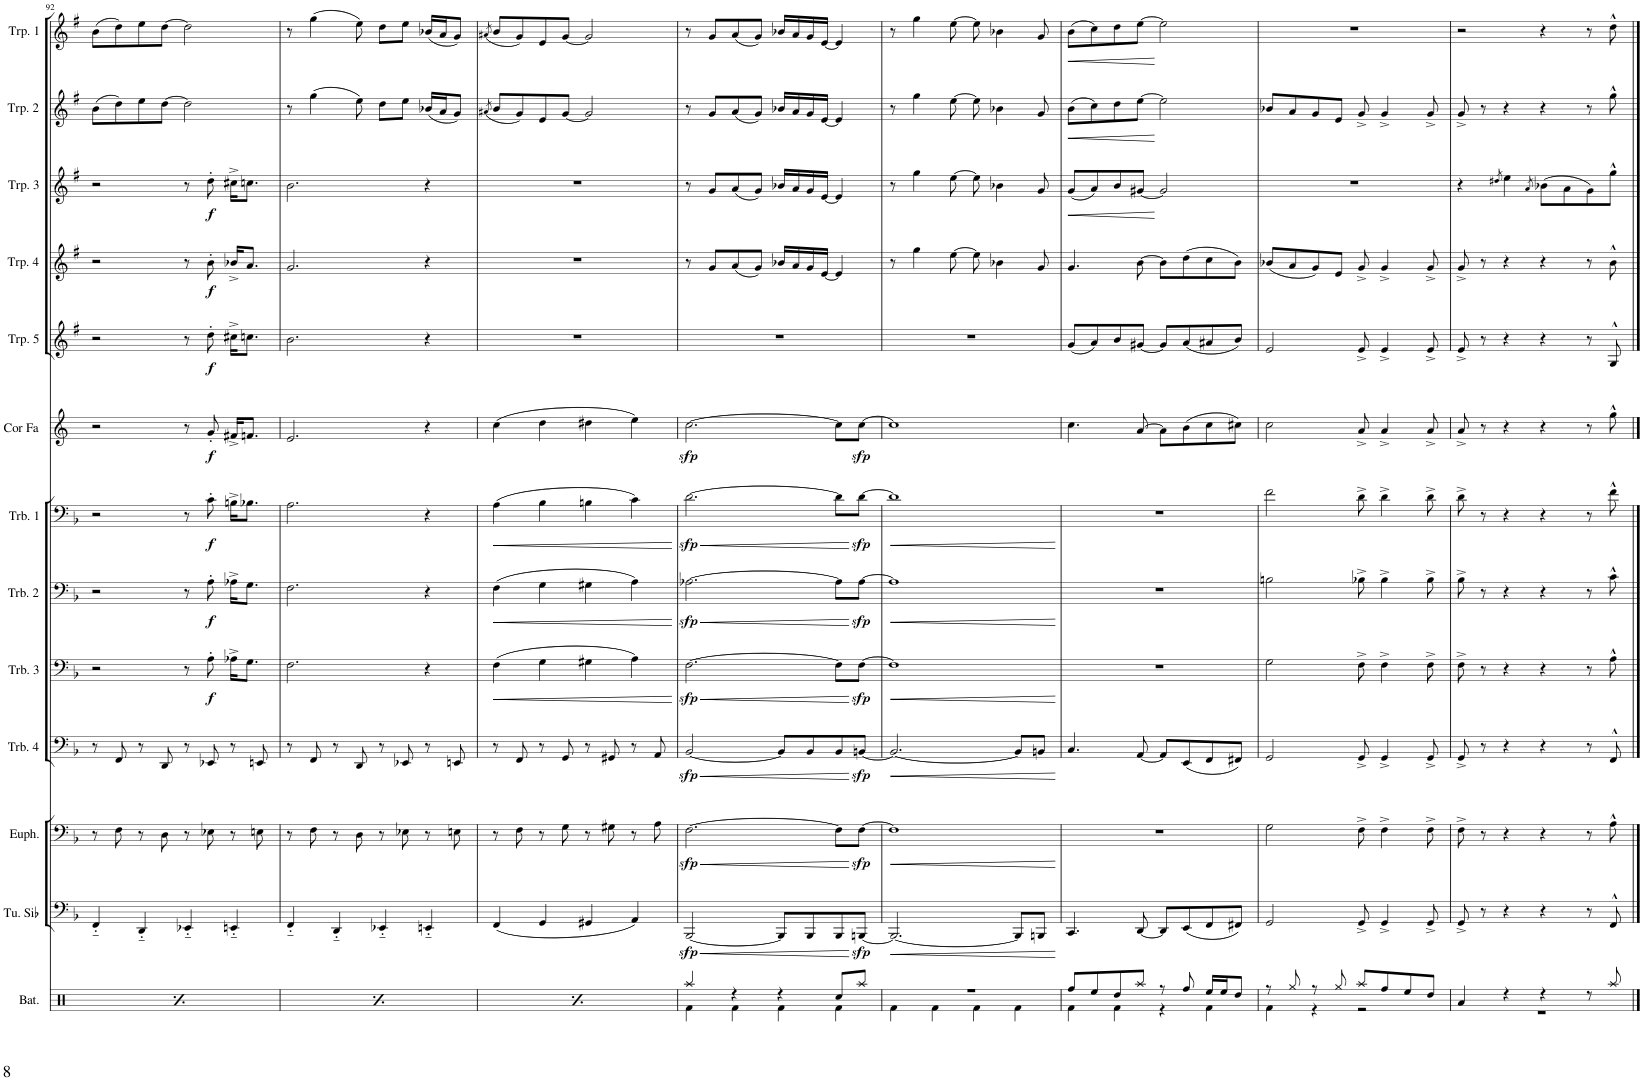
**kern	**kern	**dynam	**kern	**dynam	**kern	**dynam	**kern	**dynam	**kern	**dynam	**kern	**dynam	**kern	**dynam	**kern	**dynam	**kern	**dynam	**kern	**dynam	**kern	**dynam	**kern	**dynam
*part13	*part12	*part12	*part11	*part11	*part10	*part10	*part9	*part9	*part8	*part8	*part7	*part7	*part6	*part6	*part5	*part5	*part4	*part4	*part3	*part3	*part2	*part2	*part1	*part1
*staff13	*staff12	*staff12	*staff11	*staff11	*staff10	*staff10	*staff9	*staff9	*staff8	*staff8	*staff7	*staff7	*staff6	*staff6	*staff5	*staff5	*staff4	*staff4	*staff3	*staff3	*staff2	*staff2	*staff1	*staff1
*I"Batterie	*I"Tuba en Sib	*	*I"Euphonium	*	*I"Trombone 4	*	*I"Trombone 3	*	*I"Trombone 2	*	*I"Trombone 1	*	*I"Cor en Fa	*	*I"Trompette 5	*	*I"Trompette 4	*	*I"Trompette 3	*	*I"Trompette 2	*	*I"Trompette 1	*
*I'Bat.	*I'Tu. Sib	*	*I'Euph.	*	*I'Trb. 4	*	*I'Trb. 3	*	*I'Trb. 2	*	*I'Trb. 1	*	*I'Cor Fa	*	*I'Trp. 5	*	*I'Trp. 4	*	*I'Trp. 3	*	*I'Trp. 2	*	*I'Trp. 1	*
!!LO:PB:g=z
*clefX	*clefF4	*	*clefF4	*	*clefF4	*	*clefF4	*	*clefF4	*	*clefF4	*	*clefG2	*	*clefG2	*	*clefG2	*	*clefG2	*	*clefG2	*	*clefG2	*
*	*	*	*	*	*	*	*	*	*	*	*	*	*Trd4c7	*	*Trd1c2	*	*Trd1c2	*	*Trd1c2	*	*Trd1c2	*	*Trd1c2	*
*k[]	*k[b-]	*	*k[b-]	*	*k[b-]	*	*k[b-]	*	*k[b-]	*	*k[b-]	*	*k[]	*	*k[f#]	*	*k[f#]	*	*k[f#]	*	*k[f#]	*	*k[f#]	*
*M4/4	*M4/4	*	*M4/4	*	*M4/4	*	*M4/4	*	*M4/4	*	*M4/4	*	*M4/4	*	*M4/4	*	*M4/4	*	*M4/4	*	*M4/4	*	*M4/4	*
=92	=92	=92	=92	=92	=92	=92	=92	=92	=92	=92	=92	=92	=92	=92	=92	=92	=92	=92	=92	=92	=92	=92	=92	=92
*^	*	*	*	*	*	*	*	*	*	*	*	*	*	*	*	*	*	*	*	*	*	*	*	*
8Rgg/L	4Rf\	4FF'~/	.	8r	.	8r	.	2r	.	2r	.	2r	.	2r	.	2r	.	2r	.	2r	.	(8b\L	.	(8b\L	.
8Rgg/	.	.	.	8F\	.	8FF/	.	.	.	.	.	.	.	.	.	.	.	.	.	.	.	8dd\)	.	8dd\)	.
8Rgg/	8Rcc\L	4DD'~/	.	8r	.	8r	.	.	.	.	.	.	.	.	.	.	.	.	.	.	.	8ee\	.	8ee\	.
8Rgg/J	8Rf\J	.	.	8D\	.	8DD/	.	.	.	.	.	.	.	.	.	.	.	.	.	.	.	[8dd\J	.	[8dd\J	.
8Rgg/L	4Rf\	4EE-X'~/	.	8r	.	8r	.	8r	.	8r	.	8r	.	8r	.	8r	.	8r	.	8r	.	2dd\]	.	2dd\]	.
!	!	!	!	!	!	!	!	!	!LO:DY:b	!	!LO:DY:b	!	!LO:DY:b	!	!LO:DY:b	!	!LO:DY:b	!	!LO:DY:b	!	!LO:DY:b	!	!	!	!
8Rgg/	.	.	.	8E-X\	.	8EE-X/	.	8A'\	f	8A'\	f	8c'\	f	8g'/	f	8dd'\	f	8b'\	f	8dd'\	f	.	.	.	.
8Rgg/	8Rcc\L	4EEn'~/	.	8r	.	8r	.	16A-X^\KL	.	16A-X^\KL	.	16Bn^\KL	.	16f#X^/KL	.	16cc#X^\KL	.	16b-X^/KL	.	16cc#X^\KL	.	.	.	.	.
.	.	.	.	.	.	.	.	8.G\J	.	8.G\J	.	8.B-X\J	.	8.fn/J	.	8.ccn\J	.	8.a/J	.	8.ccn\J	.	.	.	.	.
8Rgg/J	8Rf\J	.	.	8En\	.	8EEn/	.	.	.	.	.	.	.	.	.	.	.	.	.	.	.	.	.	.	.
=93	=93	=93	=93	=93	=93	=93	=93	=93	=93	=93	=93	=93	=93	=93	=93	=93	=93	=93	=93	=93	=93	=93	=93	=93	=93
8Rgg/L	4Rf\	4FF'~/	.	8r	.	8r	.	2.F\	.	2.F\	.	2.A\	.	2.e/	.	2.b\	.	2.g/	.	2.b\	.	8r	.	8r	.
8Rgg/	.	.	.	8F\	.	8FF/	.	.	.	.	.	.	.	.	.	.	.	.	.	.	.	(4gg\	.	(4gg\	.
8Rgg/	8Rcc\L	4DD'~/	.	8r	.	8r	.	.	.	.	.	.	.	.	.	.	.	.	.	.	.	.	.	.	.
8Rgg/J	8Rf\J	.	.	8D\	.	8DD/	.	.	.	.	.	.	.	.	.	.	.	.	.	.	.	8ee\)	.	8ee\)	.
8Rgg/L	4Rf\	4EE-X'~/	.	8r	.	8r	.	.	.	.	.	.	.	.	.	.	.	.	.	.	.	8dd\L	.	8dd\L	.
8Rgg/	.	.	.	8E-X\	.	8EE-X/	.	.	.	.	.	.	.	.	.	.	.	.	.	.	.	8ee\J	.	8ee\J	.
8Rgg/	8Rcc\L	4EEn'~/	.	8r	.	8r	.	4r	.	4r	.	4r	.	4r	.	4r	.	4r	.	4r	.	(16b-X/LL	.	(16b-X/LL	.
.	.	.	.	.	.	.	.	.	.	.	.	.	.	.	.	.	.	.	.	.	.	16a/J	.	16a/J	.
8Rgg/J	8Rf\J	.	.	8En\	.	8EEn/	.	.	.	.	.	.	.	.	.	.	.	.	.	.	.	8g/J)	.	8g/J)	.
=94	=94	=94	=94	=94	=94	=94	=94	=94	=94	=94	=94	=94	=94	=94	=94	=94	=94	=94	=94	=94	=94	=94	=94	=94	=94
.	.	.	.	.	.	.	.	.	.	.	.	.	.	.	.	.	.	.	.	.	.	(8qa#X/	.	(8qa#X/	.
!	!	!	!	!	!	!	!	!	!LO:HP:b	!	!LO:HP:b	!	!LO:HP:b	!	!	!	!	!	!	!	!	!	!	!	!
8Rgg/L	4Rf\	(4FF/	.	8r	.	8r	.	(4F\	<	(4F\	<	(4A\	<	(4cc\	.	1r	.	1r	.	1r	.	8b/L	.	8b/L	.
8Rgg/	.	.	.	8F\	.	8FF/	.	.	.	.	.	.	.	.	.	.	.	.	.	.	.	8g/)	.	8g/)	.
8Rgg/	8Rcc\L	4GG/	.	8r	.	8r	.	4G\	.	4G\	.	4B-\	.	4dd\	.	.	.	.	.	.	.	8e/	.	8e/	.
8Rgg/J	8Rf\J	.	.	8G\	.	8GG/	.	.	.	.	.	.	.	.	.	.	.	.	.	.	.	[8g/J	.	[8g/J	.
8Rgg/L	4Rf\	4GG#X/	.	8r	.	8r	.	4G#X\	.	4G#X\	.	4Bn\	.	4dd#X\	.	.	.	.	.	.	.	2g/]	.	2g/]	.
8Rgg/	.	.	.	8G#X\	.	8GG#X/	.	.	.	.	.	.	.	.	.	.	.	.	.	.	.	.	.	.	.
8Rgg/	8Rcc\L	4AA/)	.	8r	.	8r	.	4A\)	.	4A\)	.	4c\)	.	4ee\)	.	.	.	.	.	.	.	.	.	.	.
8Rgg/J	8Rf\J	.	.	8A\	.	8AA/	.	.	.	.	.	.	.	.	.	.	.	.	.	.	.	.	.	.	.
*v	*v	*	*	*	*	*	*	*	*	*	*	*	*	*	*	*	*	*	*	*	*	*	*	*	*
.	.	.	.	.	.	.	.	[	.	[	.	[	.	.	.	.	.	.	.	.	.	.	.	.
=95	=95	=95	=95	=95	=95	=95	=95	=95	=95	=95	=95	=95	=95	=95	=95	=95	=95	=95	=95	=95	=95	=95	=95	=95
*^	*	*	*	*	*	*	*	*	*	*	*	*	*	*	*	*	*	*	*	*	*	*	*	*
!	!	!	!LO:HP:b	!	!LO:HP:b	!	!LO:HP:b	!	!LO:HP:b	!	!LO:HP:b	!	!LO:HP:b	!	!	!	!	!	!	!	!	!	!	!	!
!	!	!	!LO:DY:n=1:b	!	!LO:DY:n=1:b	!	!LO:DY:n=1:b	!	!LO:DY:n=1:b	!	!LO:DY:n=1:b	!	!LO:DY:n=1:b	!	!LO:DY:b	!	!	!	!	!	!	!	!	!	!
4Raa/	4Rf\	[2BBB-/	< sfp	[2.F\	< sfp	[2BB-/	< sfp	[2.F\	< sfp	[2.A-X\	< sfp	[2.d\	< sfp	[2.cc\	sfp	1r	.	8r	.	8r	.	8r	.	8r	.
.	.	.	.	.	.	.	.	.	.	.	.	.	.	.	.	.	.	8g/L	.	8g/L	.	8g/L	.	8g/L	.
4r	4Rf\	.	.	.	.	.	.	.	.	.	.	.	.	.	.	.	.	(8a/	.	(8a/	.	(8a/	.	(8a/	.
.	.	.	.	.	.	.	.	.	.	.	.	.	.	.	.	.	.	8g/J)	.	8g/J)	.	8g/J)	.	8g/J)	.
4r	4Rf\	8BBB-/L]	.	.	.	8BB-/L]	.	.	.	.	.	.	.	.	.	.	.	16b-X/LL	.	16b-X/LL	.	16b-X/LL	.	16b-X/LL	.
.	.	.	.	.	.	.	.	.	.	.	.	.	.	.	.	.	.	16a/	.	16a/	.	16a/	.	16a/	.
.	.	8BBB-/	.	.	.	8BB-/	.	.	.	.	.	.	.	.	.	.	.	16g/	.	16g/	.	16g/	.	16g/	.
.	.	.	.	.	.	.	.	.	.	.	.	.	.	.	.	.	.	[16e/JJ	.	[16e/JJ	.	[16e/JJ	.	[16e/JJ	.
8Rcc/L	4Rf\	8BBB-/	.	8F\L]	.	8BB-/	.	8F\L]	.	8A-\L]	.	8d\L]	.	8cc\L]	.	.	.	4e/]	.	4e/]	.	4e/]	.	4e/]	.
!	!	!	!LO:DY:n=2:b	!	!LO:DY:n=2:b	!	!LO:DY:n=2:b	!	!LO:DY:n=2:b	!	!LO:DY:n=2:b	!	!LO:DY:n=2:b	!	!LO:DY:b	!	!	!	!	!	!	!	!	!	!
8Raa/J	.	[8BBBn/J	[ sfp	[8F\J	[ sfp	[8BBn/J	[ sfp	[8F\J	[ sfp	[8A-\J	[ sfp	[8d\J	[ sfp	[8cc\J	sfp	.	.	.	.	.	.	.	.	.	.
=96	=96	=96	=96	=96	=96	=96	=96	=96	=96	=96	=96	=96	=96	=96	=96	=96	=96	=96	=96	=96	=96	=96	=96	=96	=96
!	!	!	!LO:HP:b	!	!LO:HP:b	!	!LO:HP:b	!	!LO:HP:b	!	!LO:HP:b	!	!LO:HP:b	!	!	!	!	!	!	!	!	!	!	!	!
1r	4Rf\	2.BBB/_	<	1F]	<	2.BB/_	<	1F]	<	1A-]	<	1d]	<	1cc]	.	1r	.	8r	.	8r	.	8r	.	8r	.
.	.	.	.	.	.	.	.	.	.	.	.	.	.	.	.	.	.	4gg\	.	4gg\	.	4gg\	.	4gg\	.
.	4Rf\	.	.	.	.	.	.	.	.	.	.	.	.	.	.	.	.	.	.	.	.	.	.	.	.
.	.	.	.	.	.	.	.	.	.	.	.	.	.	.	.	.	.	[8ee\	.	[8ee\	.	[8ee\	.	[8ee\	.
.	4Rf\	.	.	.	.	.	.	.	.	.	.	.	.	.	.	.	.	8ee\]	.	8ee\]	.	8ee\]	.	8ee\]	.
.	.	.	.	.	.	.	.	.	.	.	.	.	.	.	.	.	.	4b-X\	.	4b-X\	.	4b-X\	.	4b-X\	.
.	4Rf\	8BBB/L]	.	.	.	8BB/L]	.	.	.	.	.	.	.	.	.	.	.	.	.	.	.	.	.	.	.
.	.	8BBBn/J	.	.	.	8BBn/J	.	.	.	.	.	.	.	.	.	.	.	8g/	.	8g/	.	8g/	.	8g/	.
*v	*v	*	*	*	*	*	*	*	*	*	*	*	*	*	*	*	*	*	*	*	*	*	*	*	*
.	.	[	.	[	.	[	.	[	.	[	.	[	.	.	.	.	.	.	.	.	.	.	.	.
=97	=97	=97	=97	=97	=97	=97	=97	=97	=97	=97	=97	=97	=97	=97	=97	=97	=97	=97	=97	=97	=97	=97	=97	=97
*^	*	*	*	*	*	*	*	*	*	*	*	*	*	*	*	*	*	*	*	*	*	*	*	*
!	!	!	!	!	!	!	!	!	!	!	!	!	!	!	!	!	!	!	!	!	!LO:HP:b	!	!LO:HP:b	!	!LO:HP:b
8Rff/L	4Rf\	4.CC/	.	1r	.	4.C/	.	1r	.	1r	.	1r	.	4.cc\	.	(8g/L	.	4.g/	.	(8g/L	<	(8b\L	<	(8b\L	<
8Ree/	.	.	.	.	.	.	.	.	.	.	.	.	.	.	.	8a/)	.	.	.	8a/)	.	8cc\)	.	8cc\)	.
8Rdd/	4Rf\	.	.	.	.	.	.	.	.	.	.	.	.	.	.	8b/	.	.	.	8b/	.	8dd\	.	8dd\	.
8Raa/J	.	[8DD/	.	.	.	[8AA/	.	.	.	.	.	.	.	[8a/	.	[8g#X/J	.	[8b\	.	[8g#X/J	.	[8ee\J	.	[8ee\J	.
8r	4r	8DD/L]	.	.	.	8AA/L]	.	.	.	.	.	.	.	8a\L]	.	8g#/L]	.	8b\L]	.	2g#/]	[	2ee\]	[	2ee\]	[
8Rff/	.	(8EE/	.	.	.	(8EE/	.	.	.	.	.	.	.	(8b\	.	(8a/	.	(8dd\	.	.	.	.	.	.	.
16Ree/LL	4Rf\	8FF/	.	.	.	8FF/	.	.	.	.	.	.	.	8cc\	.	8a#X/	.	8cc\	.	.	.	.	.	.	.
16Ree/J	.	.	.	.	.	.	.	.	.	.	.	.	.	.	.	.	.	.	.	.	.	.	.	.	.
8Rdd/J	.	8FF#X/J)	.	.	.	8FF#X/J)	.	.	.	.	.	.	.	8cc#X\J)	.	8b/J)	.	8b\J)	.	.	.	.	.	.	.
=98	=98	=98	=98	=98	=98	=98	=98	=98	=98	=98	=98	=98	=98	=98	=98	=98	=98	=98	=98	=98	=98	=98	=98	=98	=98
8r	4Rf\	2GG/	.	2G\	.	2GG/	.	2G\	.	2Bn\	.	2f\	.	2cc\	.	2e/	.	(8b-X/L	.	1r	.	8b-X/L	.	1r	.
8Rgg/	.	.	.	.	.	.	.	.	.	.	.	.	.	.	.	.	.	8a/	.	.	.	8a/	.	.	.
8r	4r	.	.	.	.	.	.	.	.	.	.	.	.	.	.	.	.	8g/)	.	.	.	8g/	.	.	.
8Rgg/	.	.	.	.	.	.	.	.	.	.	.	.	.	.	.	.	.	8e/J	.	.	.	8e/J	.	.	.
8Raa/L	2r	8GG^/	.	8F^\	.	8GG^/	.	8F^\	.	8B-X^\	.	8d^\	.	8a^/	.	8e^/	.	8g^/	.	.	.	8g^/	.	.	.
8Rff/	.	4GG^/	.	4F^\	.	4GG^/	.	4F^\	.	4B-^\	.	4d^\	.	4a^/	.	4e^/	.	4g^/	.	.	.	4g^/	.	.	.
8Ree/	.	.	.	.	.	.	.	.	.	.	.	.	.	.	.	.	.	.	.	.	.	.	.	.	.
8Rdd/J	.	8GG^/	.	8F^\	.	8GG^/	.	8F^\	.	8B-^\	.	8d^\	.	8a^/	.	8e^/	.	8g^/	.	.	.	8g^/	.	.	.
=99	=99	=99	=99	=99	=99	=99	=99	=99	=99	=99	=99	=99	=99	=99	=99	=99	=99	=99	=99	=99	=99	=99	=99	=99	=99
4Ra/	1r	8GG^/	.	8F^\	.	8GG^/	.	8F^\	.	8B-^\	.	8d^\	.	8a^/	.	8e^/	.	8g^/	.	4r	.	8g^/	.	2r	.
.	.	8r	.	8r	.	8r	.	8r	.	8r	.	8r	.	8r	.	8r	.	8r	.	.	.	8r	.	.	.
.	.	.	.	.	.	.	.	.	.	.	.	.	.	.	.	.	.	.	.	8qdd#X/	.	.	.	.	.
4r	.	4r	.	4r	.	4r	.	4r	.	4r	.	4r	.	4r	.	4r	.	4r	.	4ee\	.	4r	.	.	.
.	.	.	.	.	.	.	.	.	.	.	.	.	.	.	.	.	.	.	.	8qa/	.	.	.	.	.
4r	.	4r	.	4r	.	4r	.	4r	.	4r	.	4r	.	4r	.	4r	.	4r	.	(8b-X\L	.	4r	.	4r	.
.	.	.	.	.	.	.	.	.	.	.	.	.	.	.	.	.	.	.	.	8a\	.	.	.	.	.
8r	.	8r	.	8r	.	8r	.	8r	.	8r	.	8r	.	8r	.	8r	.	8r	.	8g\)	.	8r	.	8r	.
8Raa/	.	8FF^^/	.	8A^^\	.	8FF^^/	.	8A^^\	.	8c^^\	.	8f^^\	.	8gg^^\	.	8G^^/	.	8b^^\	.	8gg^^\J	.	8gg^^\	.	8dd^^\	.
*v	*v	*	*	*	*	*	*	*	*	*	*	*	*	*	*	*	*	*	*	*	*	*	*	*	*
==	==	==	==	==	==	==	==	==	==	==	==	==	==	==	==	==	==	==	==	==	==	==	==	==
*-	*-	*-	*-	*-	*-	*-	*-	*-	*-	*-	*-	*-	*-	*-	*-	*-	*-	*-	*-	*-	*-	*-	*-	*-
